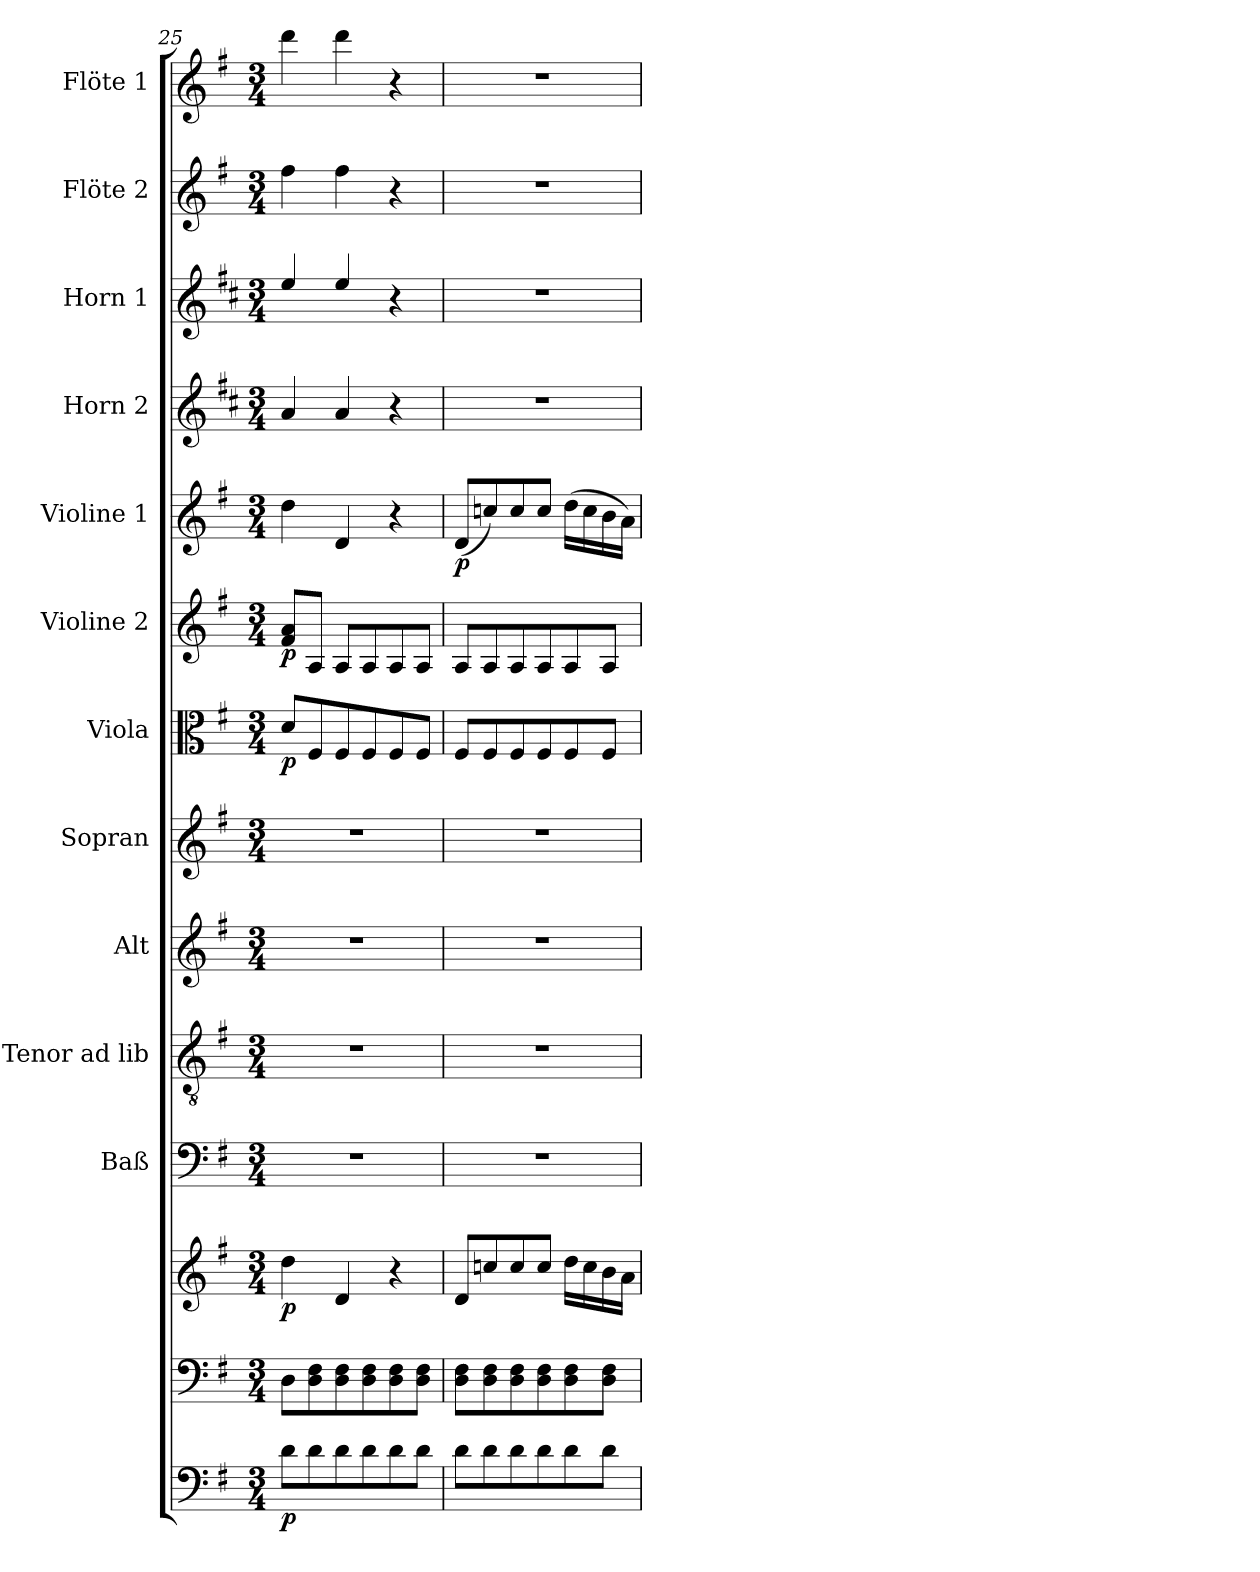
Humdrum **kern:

**kern	**dynam	**kern	**kern	**dynam	**kern	**kern	**kern	**kern	**kern	**dynam	**kern	**dynam	**kern	**dynam	**kern	**kern	**kern	**kern
*part13	*part13	*part12	*part12	*part12	*part11	*part10	*part9	*part8	*part7	*part7	*part6	*part6	*part5	*part5	*part4	*part3	*part2	*part1
*staff14	*staff14	*staff13	*staff12	*staff12/13	*staff11	*staff10	*staff9	*staff8	*staff7	*staff7	*staff6	*staff6	*staff5	*staff5	*staff4	*staff3	*staff2	*staff1
*	*	*	*	*	*I"Baß	*I"Tenor ad lib	*I"Alt	*I"Sopran	*I"Viola	*	*I"Violine 2	*	*I"Violine 1	*	*I"Horn 2	*I"Horn 1	*I"Flöte 2	*I"Flöte 1
*	*	*	*	*	*I'Baß	*I'Ten	*I'Alt	*I'Sop	*I'Vla.	*	*I'Vln. 2	*	*I'Vln. 1	*	*I'Hrn. 2	*I'Hrn. 1	*I'Fl. 2	*I'Fl. 1
*clefF4	*	*clefF4	*clefG2	*	*clefF4	*clefGv2	*clefG2	*clefG2	*clefC3	*	*clefG2	*	*clefG2	*	*clefG2	*clefG2	*clefG2	*clefG2
*ITrd7c12	*	*	*	*	*	*	*	*	*	*	*	*	*	*	*ITrd4c7	*ITrd4c7	*	*
*k[f#]	*	*k[f#]	*k[f#]	*	*k[f#]	*k[f#]	*k[f#]	*k[f#]	*k[f#]	*	*k[f#]	*	*k[f#]	*	*k[f#]	*k[f#]	*k[f#]	*k[f#]
*G:	*	*G:	*G:	*	*G:	*G:	*G:	*G:	*G:	*	*G:	*	*G:	*	*G:	*G:	*G:	*G:
*M3/4	*	*M3/4	*M3/4	*	*M3/4	*M3/4	*M3/4	*M3/4	*M3/4	*	*M3/4	*	*M3/4	*	*M3/4	*M3/4	*M3/4	*M3/4
=25	=25	=25	=25	=25	=25	=25	=25	=25	=25	=25	=25	=25	=25	=25	=25	=25	=25	=25
!	!LO:DY:b	!	!	!LO:DY:b	!	!	!	!	!	!LO:DY:b	!	!LO:DY:b	!	!	!	!	!	!
8D\L	p	8D\L	4dd\	p	2.r	2.r	2.r	2.r	8d/L	p	8f#/ 8a/L	p	4dd\	.	4d/	4a/	4ff#\	4ddd\
8D\	.	8D\ 8F#\	.	.	.	.	.	.	8F#/	.	8A/J	.	.	.	.	.	.	.
8D\	.	8D\ 8F#\	4d/	.	.	.	.	.	8F#/	.	8A/L	.	4d/	.	4d/	4a/	4ff#\	4ddd\
8D\	.	8D\ 8F#\	.	.	.	.	.	.	8F#/	.	8A/	.	.	.	.	.	.	.
8D\	.	8D\ 8F#\	4r	.	.	.	.	.	8F#/	.	8A/	.	4r	.	4r	4r	4r	4r
8D\J	.	8D\ 8F#\J	.	.	.	.	.	.	8F#/J	.	8A/J	.	.	.	.	.	.	.
!!LO:PB:g=z
=26	=26	=26	=26	=26	=26	=26	=26	=26	=26	=26	=26	=26	=26	=26	=26	=26	=26	=26
!	!	!	!	!	!	!	!	!	!	!	!	!	!	!LO:DY:b	!	!	!	!
8D\L	.	8D\ 8F#\L	8d/L	.	2.r	2.r	2.r	2.r	8F#/L	.	8A/L	.	(<8d/L	p	2.r	2.r	2.r	2.r
8D\	.	8D\ 8F#\	8ccn/	.	.	.	.	.	8F#/	.	8A/	.	8ccn/)	.	.	.	.	.
8D\	.	8D\ 8F#\	8cc/	.	.	.	.	.	8F#/	.	8A/	.	8cc/	.	.	.	.	.
8D\	.	8D\ 8F#\	8cc/J	.	.	.	.	.	8F#/	.	8A/	.	8cc/J	.	.	.	.	.
8D\	.	8D\ 8F#\	16dd\LL	.	.	.	.	.	8F#/	.	8A/	.	(>16dd\LL	.	.	.	.	.
.	.	.	16cc\	.	.	.	.	.	.	.	.	.	16cc\	.	.	.	.	.
8D\J	.	8D\ 8F#\J	16b\	.	.	.	.	.	8F#/J	.	8A/J	.	16b\	.	.	.	.	.
.	.	.	16a\JJ	.	.	.	.	.	.	.	.	.	16a\JJ)	.	.	.	.	.
=	=	=	=	=	=	=	=	=	=	=	=	=	=	=	=	=	=	=
*-	*-	*-	*-	*-	*-	*-	*-	*-	*-	*-	*-	*-	*-	*-	*-	*-	*-	*-
